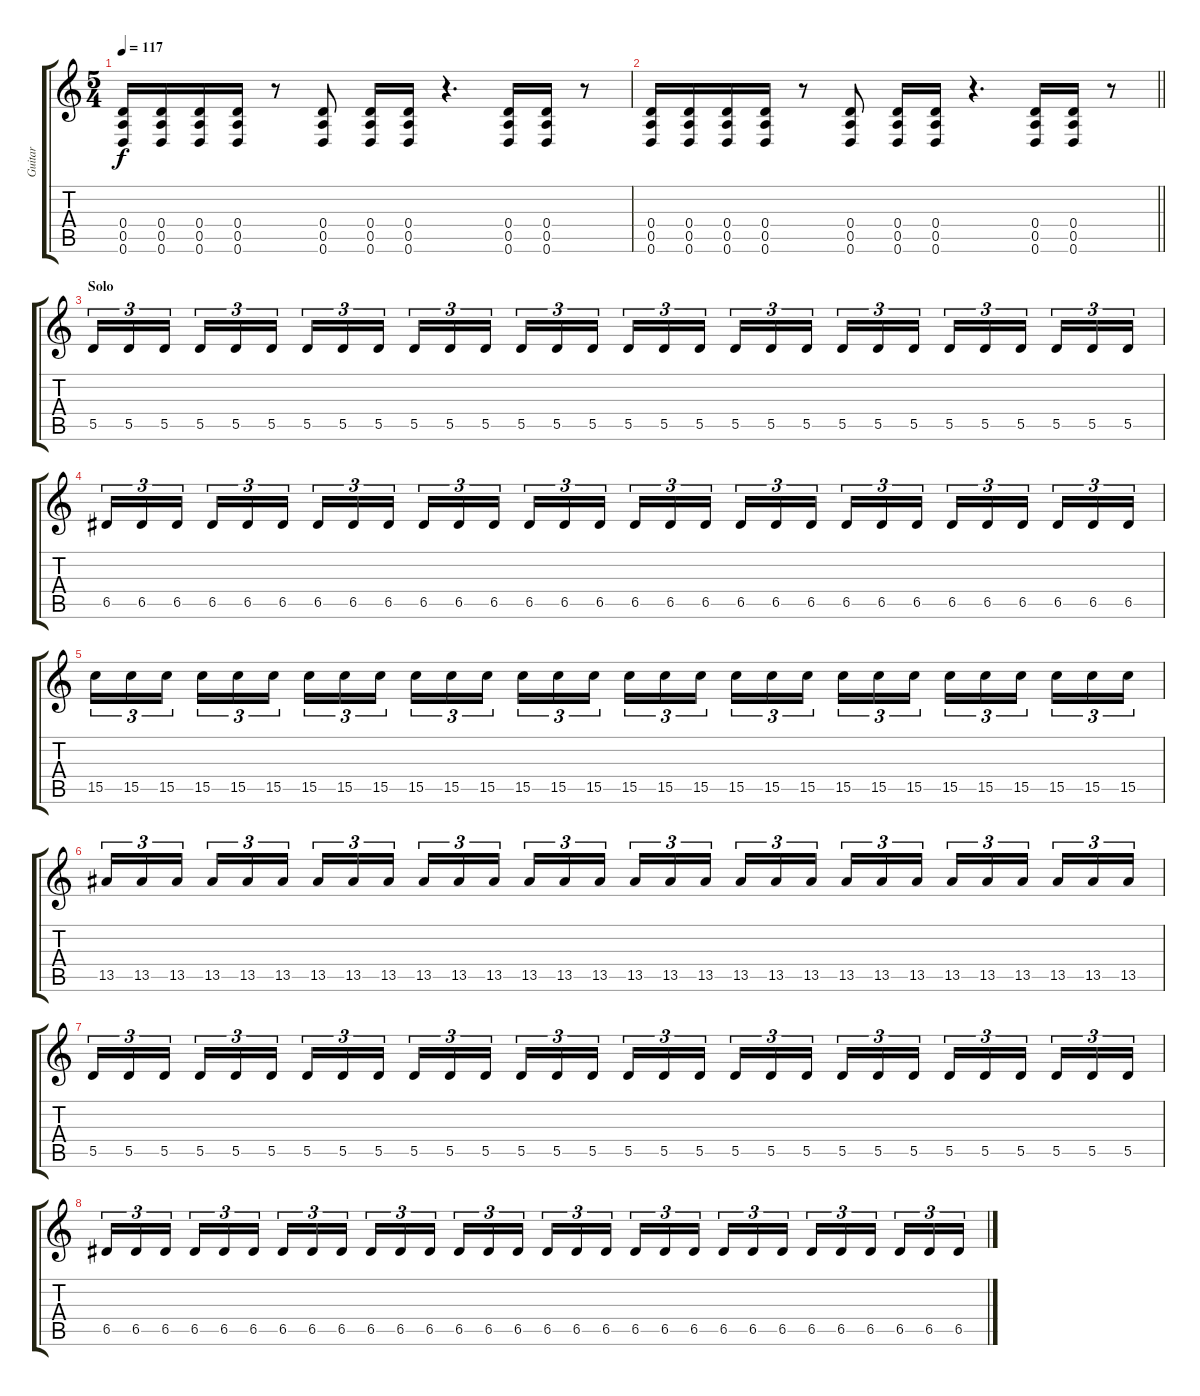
\track ("Guitar" "Guitar") {instrument distortionguitar}
\staff {score tabs}
\tuning (E4 B3 G3 D3 A2 D2) {hide}
\ts (5 4)
\tempo 117
\clef g2
\ks c
(0.4 0.5 0.6).16{dy f} (0.4 0.5 0.6).16 (0.4 0.5 0.6).16 (0.4 0.5 0.6).16 r.8 (0.4 0.5 0.6).8 (0.4 0.5 0.6).16 (0.4 0.5 0.6).16 r.4{d} (0.4 0.5 0.6).16 (0.4 0.5 0.6).16 r.8 |
\barLineRight lightlight
(0.4 0.5 0.6).16 (0.4 0.5 0.6).16 (0.4 0.5 0.6).16 (0.4 0.5 0.6).16 r.8 (0.4 0.5 0.6).8 (0.4 0.5 0.6).16 (0.4 0.5 0.6).16 r.4{d} (0.4 0.5 0.6).16 (0.4 0.5 0.6).16 r.8 |
\section ("" "Solo")
5.5.16{tu (3 2)} 5.5.16{tu (3 2)} 5.5.16{tu (3 2) beam splitsecondary} 5.5.16{tu (3 2)} 5.5.16{tu (3 2)} 5.5.16{tu (3 2)} 5.5.16{tu (3 2)} 5.5.16{tu (3 2)} 5.5.16{tu (3 2) beam splitsecondary} 5.5.16{tu (3 2)} 5.5.16{tu (3 2)} 5.5.16{tu (3 2)} 5.5.16{tu (3 2)} 5.5.16{tu (3 2)} 5.5.16{tu (3 2) beam splitsecondary} 5.5.16{tu (3 2)} 5.5.16{tu (3 2)} 5.5.16{tu (3 2)} 5.5.16{tu (3 2)} 5.5.16{tu (3 2)} 5.5.16{tu (3 2) beam splitsecondary} 5.5.16{tu (3 2)} 5.5.16{tu (3 2)} 5.5.16{tu (3 2)} 5.5.16{tu (3 2)} 5.5.16{tu (3 2)} 5.5.16{tu (3 2) beam splitsecondary} 5.5.16{tu (3 2)} 5.5.16{tu (3 2)} 5.5.16{tu (3 2)} |
6.5.16{tu (3 2)} 6.5.16{tu (3 2)} 6.5.16{tu (3 2) beam splitsecondary} 6.5.16{tu (3 2)} 6.5.16{tu (3 2)} 6.5.16{tu (3 2)} 6.5.16{tu (3 2)} 6.5.16{tu (3 2)} 6.5.16{tu (3 2) beam splitsecondary} 6.5.16{tu (3 2)} 6.5.16{tu (3 2)} 6.5.16{tu (3 2)} 6.5.16{tu (3 2)} 6.5.16{tu (3 2)} 6.5.16{tu (3 2) beam splitsecondary} 6.5.16{tu (3 2)} 6.5.16{tu (3 2)} 6.5.16{tu (3 2)} 6.5.16{tu (3 2)} 6.5.16{tu (3 2)} 6.5.16{tu (3 2) beam splitsecondary} 6.5.16{tu (3 2)} 6.5.16{tu (3 2)} 6.5.16{tu (3 2)} 6.5.16{tu (3 2)} 6.5.16{tu (3 2)} 6.5.16{tu (3 2) beam splitsecondary} 6.5.16{tu (3 2)} 6.5.16{tu (3 2)} 6.5.16{tu (3 2)} |
15.5.16{tu (3 2)} 15.5.16{tu (3 2)} 15.5.16{tu (3 2) beam splitsecondary} 15.5.16{tu (3 2)} 15.5.16{tu (3 2)} 15.5.16{tu (3 2)} 15.5.16{tu (3 2)} 15.5.16{tu (3 2)} 15.5.16{tu (3 2) beam splitsecondary} 15.5.16{tu (3 2)} 15.5.16{tu (3 2)} 15.5.16{tu (3 2)} 15.5.16{tu (3 2)} 15.5.16{tu (3 2)} 15.5.16{tu (3 2) beam splitsecondary} 15.5.16{tu (3 2)} 15.5.16{tu (3 2)} 15.5.16{tu (3 2)} 15.5.16{tu (3 2)} 15.5.16{tu (3 2)} 15.5.16{tu (3 2) beam splitsecondary} 15.5.16{tu (3 2)} 15.5.16{tu (3 2)} 15.5.16{tu (3 2)} 15.5.16{tu (3 2)} 15.5.16{tu (3 2)} 15.5.16{tu (3 2) beam splitsecondary} 15.5.16{tu (3 2)} 15.5.16{tu (3 2)} 15.5.16{tu (3 2)} |
13.5.16{tu (3 2)} 13.5.16{tu (3 2)} 13.5.16{tu (3 2) beam splitsecondary} 13.5.16{tu (3 2)} 13.5.16{tu (3 2)} 13.5.16{tu (3 2)} 13.5.16{tu (3 2)} 13.5.16{tu (3 2)} 13.5.16{tu (3 2) beam splitsecondary} 13.5.16{tu (3 2)} 13.5.16{tu (3 2)} 13.5.16{tu (3 2)} 13.5.16{tu (3 2)} 13.5.16{tu (3 2)} 13.5.16{tu (3 2) beam splitsecondary} 13.5.16{tu (3 2)} 13.5.16{tu (3 2)} 13.5.16{tu (3 2)} 13.5.16{tu (3 2)} 13.5.16{tu (3 2)} 13.5.16{tu (3 2) beam splitsecondary} 13.5.16{tu (3 2)} 13.5.16{tu (3 2)} 13.5.16{tu (3 2)} 13.5.16{tu (3 2)} 13.5.16{tu (3 2)} 13.5.16{tu (3 2) beam splitsecondary} 13.5.16{tu (3 2)} 13.5.16{tu (3 2)} 13.5.16{tu (3 2)} |
5.5.16{tu (3 2)} 5.5.16{tu (3 2)} 5.5.16{tu (3 2) beam splitsecondary} 5.5.16{tu (3 2)} 5.5.16{tu (3 2)} 5.5.16{tu (3 2)} 5.5.16{tu (3 2)} 5.5.16{tu (3 2)} 5.5.16{tu (3 2) beam splitsecondary} 5.5.16{tu (3 2)} 5.5.16{tu (3 2)} 5.5.16{tu (3 2)} 5.5.16{tu (3 2)} 5.5.16{tu (3 2)} 5.5.16{tu (3 2) beam splitsecondary} 5.5.16{tu (3 2)} 5.5.16{tu (3 2)} 5.5.16{tu (3 2)} 5.5.16{tu (3 2)} 5.5.16{tu (3 2)} 5.5.16{tu (3 2) beam splitsecondary} 5.5.16{tu (3 2)} 5.5.16{tu (3 2)} 5.5.16{tu (3 2)} 5.5.16{tu (3 2)} 5.5.16{tu (3 2)} 5.5.16{tu (3 2) beam splitsecondary} 5.5.16{tu (3 2)} 5.5.16{tu (3 2)} 5.5.16{tu (3 2)} |
6.5.16{tu (3 2)} 6.5.16{tu (3 2)} 6.5.16{tu (3 2) beam splitsecondary} 6.5.16{tu (3 2)} 6.5.16{tu (3 2)} 6.5.16{tu (3 2)} 6.5.16{tu (3 2)} 6.5.16{tu (3 2)} 6.5.16{tu (3 2) beam splitsecondary} 6.5.16{tu (3 2)} 6.5.16{tu (3 2)} 6.5.16{tu (3 2)} 6.5.16{tu (3 2)} 6.5.16{tu (3 2)} 6.5.16{tu (3 2) beam splitsecondary} 6.5.16{tu (3 2)} 6.5.16{tu (3 2)} 6.5.16{tu (3 2)} 6.5.16{tu (3 2)} 6.5.16{tu (3 2)} 6.5.16{tu (3 2) beam splitsecondary} 6.5.16{tu (3 2)} 6.5.16{tu (3 2)} 6.5.16{tu (3 2)} 6.5.16{tu (3 2)} 6.5.16{tu (3 2)} 6.5.16{tu (3 2) beam splitsecondary} 6.5.16{tu (3 2)} 6.5.16{tu (3 2)} 6.5.16{tu (3 2)}
